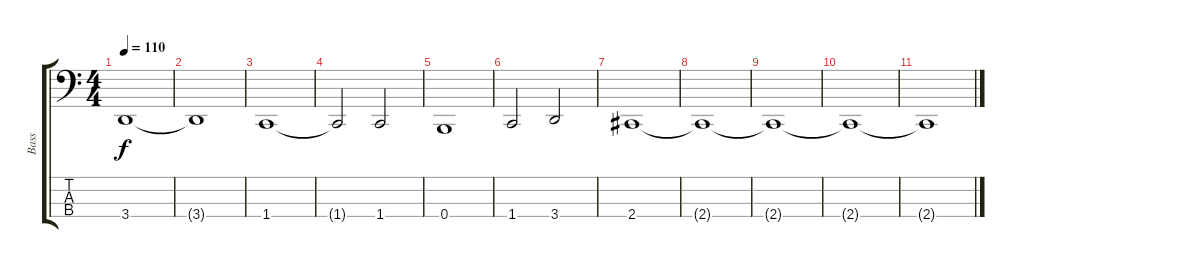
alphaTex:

\track ("Bass" "Bass") {instrument electricbassfinger}
\staff {score tabs}
\tuning (D2 A1 E1 B0) {hide}
\ts (4 4)
\tempo 110
\clef f4
\ks c
3.4.1{dy f} |
3.4{t}.1 |
1.4.1 |
1.4{t}.2 1.4.2 |
0.4.1 |
1.4.2 3.4.2 |
2.4.1 |
2.4{t}.1 |
2.4{t}.1 |
2.4{t}.1 |
2.4{t}.1
